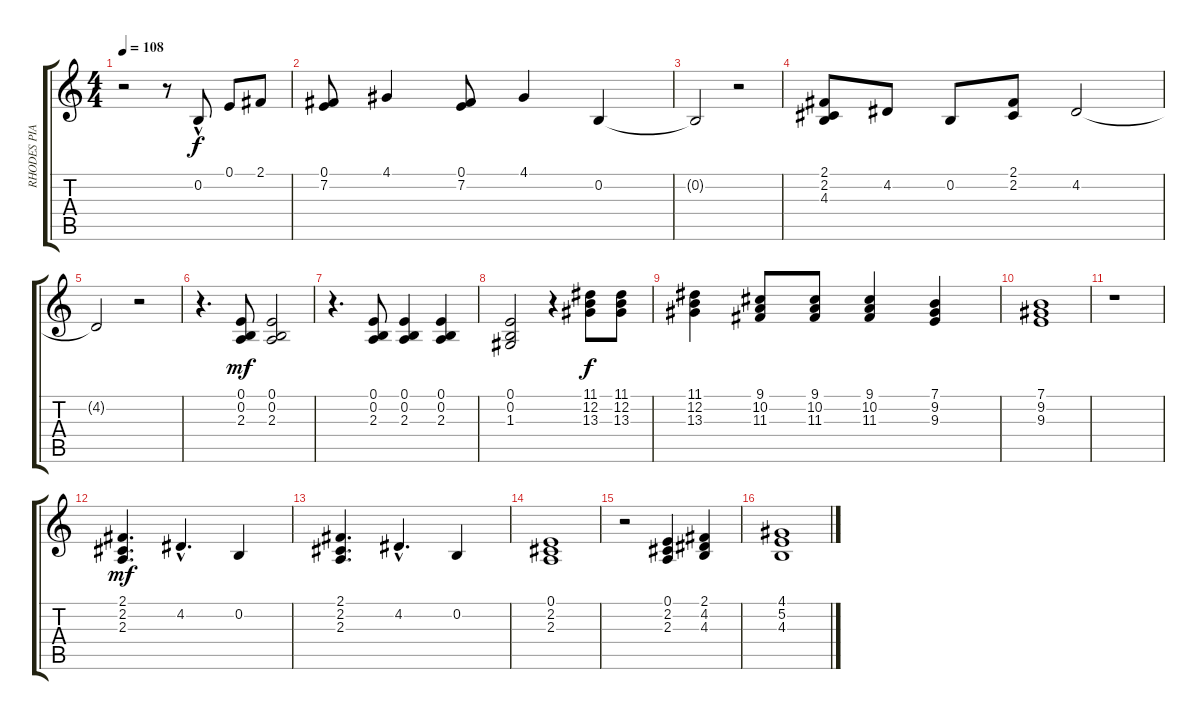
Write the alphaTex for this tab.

\track ("RHODES PIANO" "RHODES PIA") {instrument electricpiano2}
\staff {score tabs}
\tuning (E4 B3 G3 D3 A2 E2) {hide}
\ts (4 4)
\tempo 108
\clef g2
\ks c
r.2{dy f instrument electricpiano2} r.8 0.2{hac}.8{volume 5 instrument electricpiano1} 0.1.8 2.1.8 |
(0.1 7.2).8 4.1.4 (0.1 7.2).8 4.1.4 0.2.4 |
0.2{t}.2 r.2 |
(2.1 2.2 4.3).8 4.2.8 0.2.8 (2.1 2.2).8 4.2.2 |
4.2{t}.2 r.2 |
r.4{d} (0.1 0.2 2.3).8{dy mf} (0.1 0.2 2.3).2 |
r.4{d} (0.1 0.2 2.3).8 (0.1 0.2 2.3).4 (0.1 0.2 2.3).4 |
(0.1 0.2 1.3).2 r.4 (11.1 12.2 13.3).8{dy f} (11.1 12.2 13.3).8 |
(11.1 12.2 13.3).4 (9.1 10.2 11.3).8 (9.1 10.2 11.3).8 (9.1 10.2 11.3).4 (7.1 9.2 9.3).4 |
(7.1 9.2 9.3).1 |
r.1 |
(2.1 2.2 2.3).4{d dy mf} 4.2{hac}.4{d} 0.2.4 |
(2.1 2.2 2.3).4{d} 4.2{hac}.4{d} 0.2.4 |
(0.1 2.2 2.3).1 |
r.2 (0.1 2.2 2.3).4 (2.1 4.2 4.3).4 |
(4.1 5.2 4.3).1
